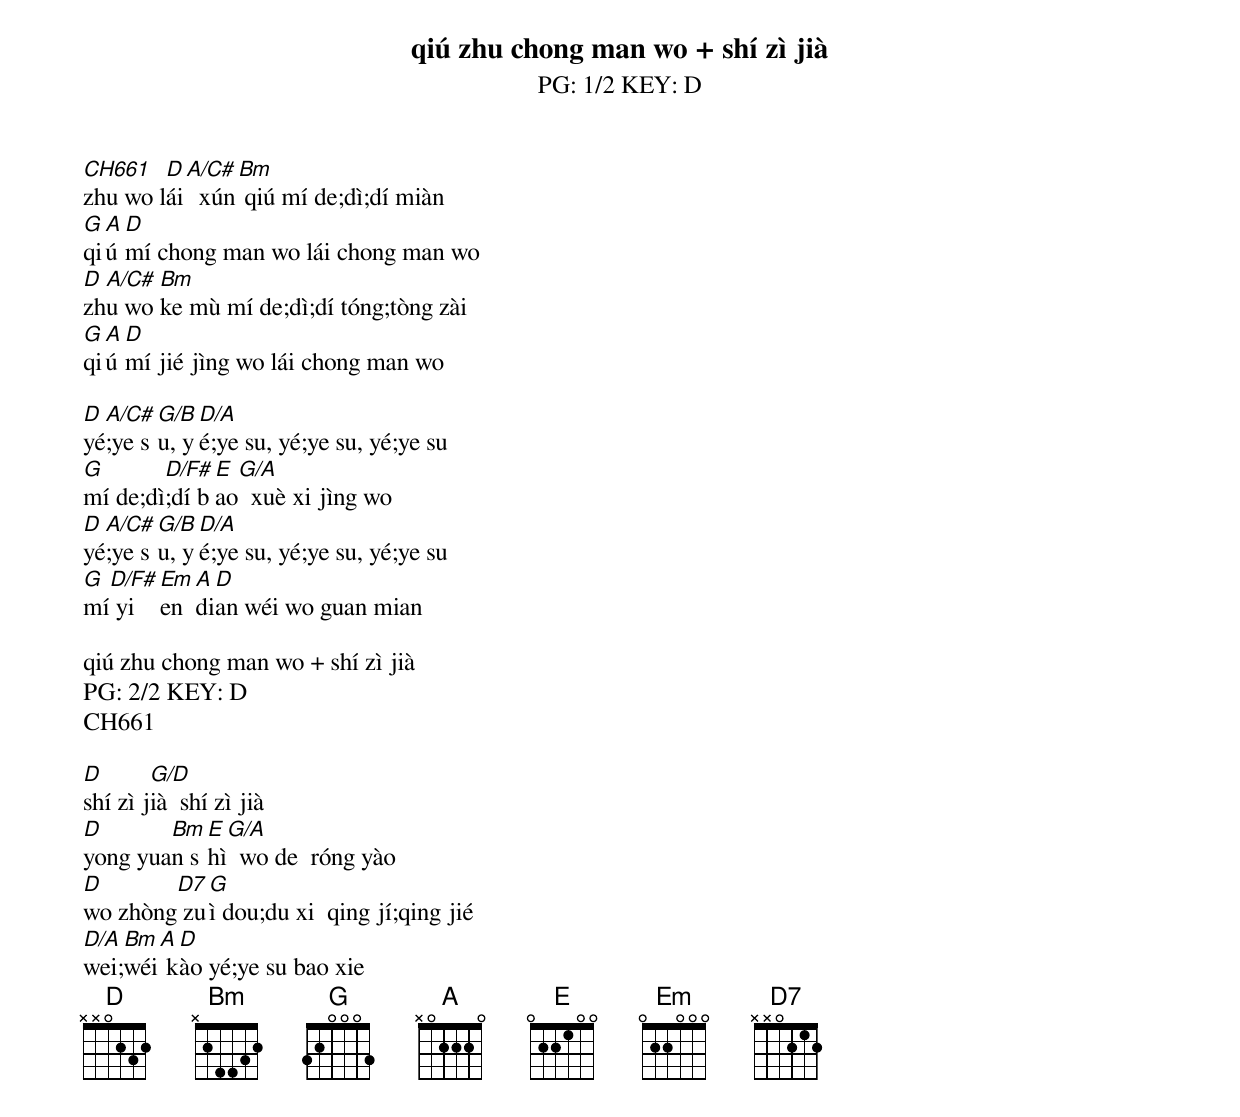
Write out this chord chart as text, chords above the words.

qiú zhu chong man wo + shí zì jià
PG: 1/2	KEY: D
CH661	D A/C# Bm
zhu wo lái  xún qiú mí de;dì;dí miàn
G A D
qiú mí chong man wo lái chong man wo
D A/C# Bm
zhu wo ke mù mí de;dì;dí tóng;tòng zài
G A D
qiú mí jié jìng wo lái chong man wo

D A/C# G/B D/A
yé;ye su, yé;ye su, yé;ye su, yé;ye su
G	D/F# E G/A
mí de;dì;dí bao  xuè xi jìng wo
D A/C# G/B D/A
yé;ye su, yé;ye su, yé;ye su, yé;ye su
G D/F# Em A D
mí yi  en dian wéi wo guan mian

qiú zhu chong man wo + shí zì jià
PG: 2/2	KEY: D
CH661

D	G/D
shí zì jià  shí zì jià
D	Bm E G/A
yong yuan shì  wo de  róng yào
D	D7 G
wo zhòng zuì dou;du xi  qing jí;qing jié
D/A Bm A D
wei;wéi kào yé;ye su bao xie
